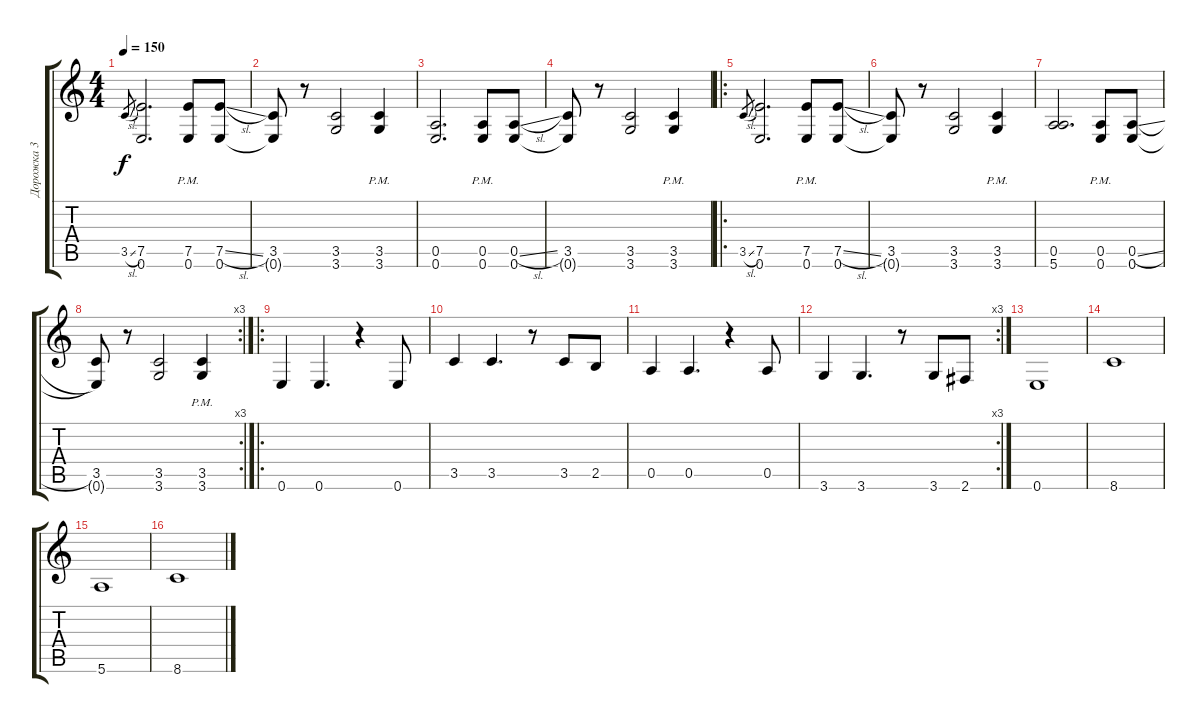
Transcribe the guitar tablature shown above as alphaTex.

\track ("Дорожка 3" "Дорожка 3") {instrument electricbassfinger}
\staff {score tabs}
\tuning (E4 B3 G3 D3 A2 E2) {hide}
\ts (4 4)
\tempo 150
\clef g2
\ks c
3.5{sl}.8{gr dy f} (7.5 0.6).2{d} (7.5{pm} 0.6{pm}).8 (7.5{sl} 0.6).8 |
(3.5 0.6{t}).8 r.8 (3.5 3.6).2 (3.5{pm} 3.6{pm}).4 |
(0.5 0.6).2{d} (0.5{pm} 0.6{pm}).8 (0.5{sl} 0.6).8 |
(3.5 0.6{t}).8 r.8 (3.5 3.6).2 (3.5{pm} 3.6{pm}).4 |
\ro
3.5{sl}.8{gr} (7.5 0.6).2{d} (7.5{pm} 0.6{pm}).8 (7.5{sl} 0.6).8 |
(3.5 0.6{t}).8 r.8 (3.5 3.6).2 (3.5{pm} 3.6{pm}).4 |
(0.5 5.6).2{d} (0.5{pm} 0.6{pm}).8 (0.5{sl} 0.6).8 |
\rc 3
(3.5 0.6{t}).8 r.8 (3.5 3.6).2 (3.5{pm} 3.6{pm}).4 |
\ro
0.6.4 0.6.4{d} r.4 0.6.8 |
3.5.4 3.5.4{d} r.8 3.5.8 2.5.8 |
0.5.4 0.5.4{d} r.4 0.5.8 |
\rc 3
3.6.4 3.6.4{d} r.8 3.6.8 2.6.8 |
0.6.1 |
8.6.1 |
5.6.1 |
8.6.1
